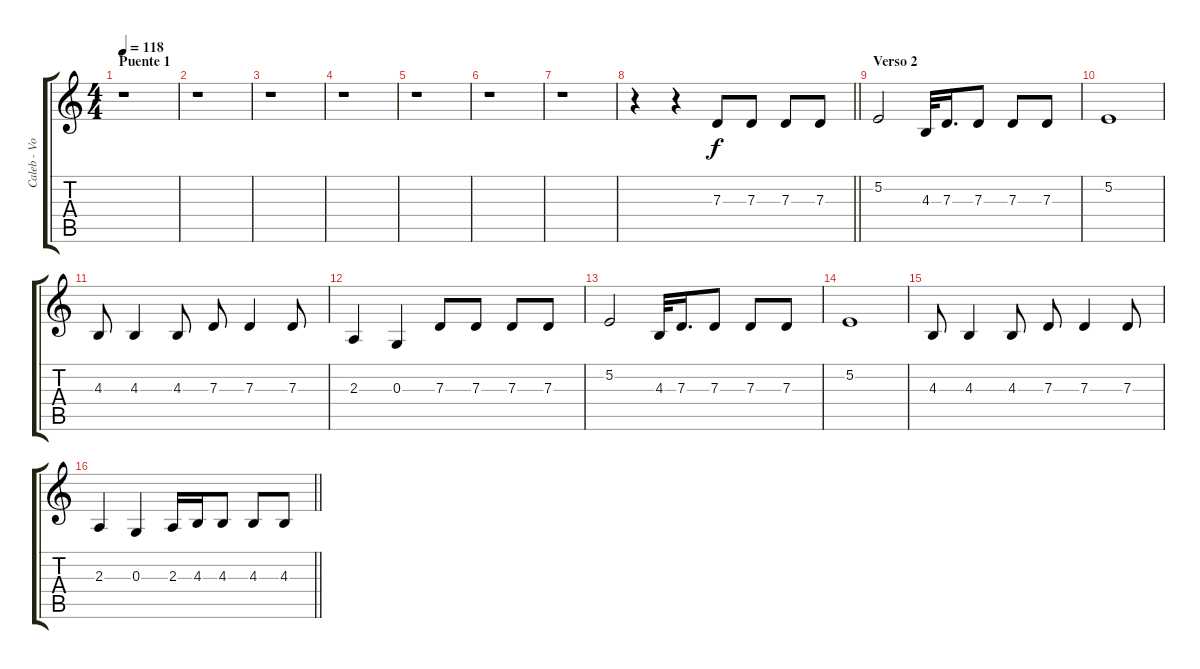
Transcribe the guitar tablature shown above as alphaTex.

\track ("Caleb - Vocal" "Caleb - Vo") {instrument baritonesax}
\staff {score tabs}
\tuning (E4 B3 G3 D3 A2 E2) {hide}
\ts (4 4)
\section ("" "Puente 1")
\tempo 118
\clef g2
\ks c
r.1{dy f} |
r.1 |
r.1 |
r.1 |
r.1 |
r.1 |
r.1 |
\barLineRight lightlight
r.4 r.4 7.3.8 7.3.8 7.3.8 7.3.8 |
\section ("" "Verso 2")
5.2.2 4.3.32 7.3.16{d} 7.3.8 7.3.8 7.3.8 |
5.2.1 |
4.3.8 4.3.4 4.3.8 7.3.8 7.3.4 7.3.8 |
2.3.4 0.3.4 7.3.8 7.3.8 7.3.8 7.3.8 |
5.2.2 4.3.32 7.3.16{d} 7.3.8 7.3.8 7.3.8 |
5.2.1 |
4.3.8 4.3.4 4.3.8 7.3.8 7.3.4 7.3.8 |
\barLineRight lightlight
2.3.4 0.3.4 2.3.16 4.3.16 4.3.8 4.3.8 4.3.8
